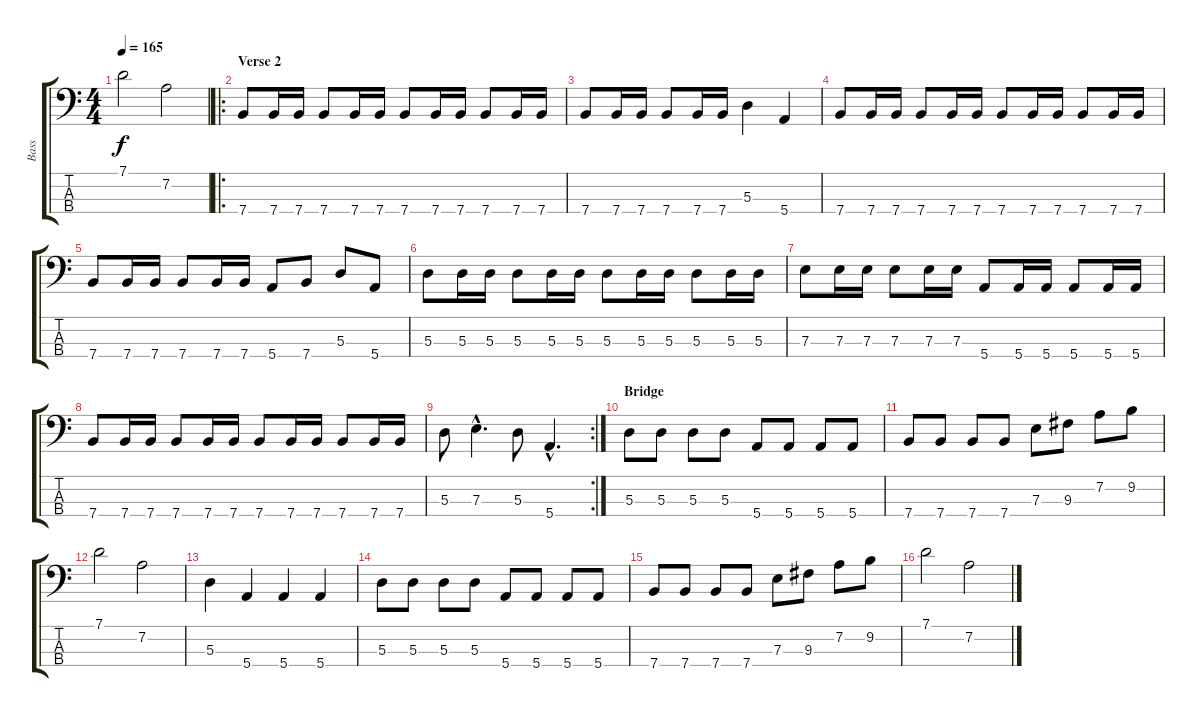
\track ("Bass" "Bass") {instrument electricbassfinger}
\staff {score tabs}
\tuning (G2 D2 A1 E1) {hide}
\ts (4 4)
\tempo 165
\clef f4
\ks c
7.1.2{dy f} 7.2.2 |
\ro
\section ("" "Verse 2")
7.4.8 7.4.16 7.4.16 7.4.8 7.4.16 7.4.16 7.4.8 7.4.16 7.4.16 7.4.8 7.4.16 7.4.16 |
7.4.8 7.4.16 7.4.16 7.4.8 7.4.16 7.4.16 5.3.4 5.4.4 |
7.4.8 7.4.16 7.4.16 7.4.8 7.4.16 7.4.16 7.4.8 7.4.16 7.4.16 7.4.8 7.4.16 7.4.16 |
7.4.8 7.4.16 7.4.16 7.4.8 7.4.16 7.4.16 5.4.8 7.4.8 5.3.8 5.4.8 |
5.3.8 5.3.16 5.3.16 5.3.8 5.3.16 5.3.16 5.3.8 5.3.16 5.3.16 5.3.8 5.3.16 5.3.16 |
7.3.8 7.3.16 7.3.16 7.3.8 7.3.16 7.3.16 5.4.8 5.4.16 5.4.16 5.4.8 5.4.16 5.4.16 |
7.4.8 7.4.16 7.4.16 7.4.8 7.4.16 7.4.16 7.4.8 7.4.16 7.4.16 7.4.8 7.4.16 7.4.16 |
\rc 2
5.3.8 7.3{hac}.4{d} 5.3.8 5.4{hac}.4{d} |
\section ("" "Bridge")
5.3.8 5.3.8 5.3.8 5.3.8 5.4.8 5.4.8 5.4.8 5.4.8 |
7.4.8 7.4.8 7.4.8 7.4.8 7.3.8 9.3.8 7.2.8 9.2.8 |
7.1.2 7.2.2 |
5.3.4 5.4.4 5.4.4 5.4.4 |
5.3.8 5.3.8 5.3.8 5.3.8 5.4.8 5.4.8 5.4.8 5.4.8 |
7.4.8 7.4.8 7.4.8 7.4.8 7.3.8 9.3.8 7.2.8 9.2.8 |
7.1.2 7.2.2
